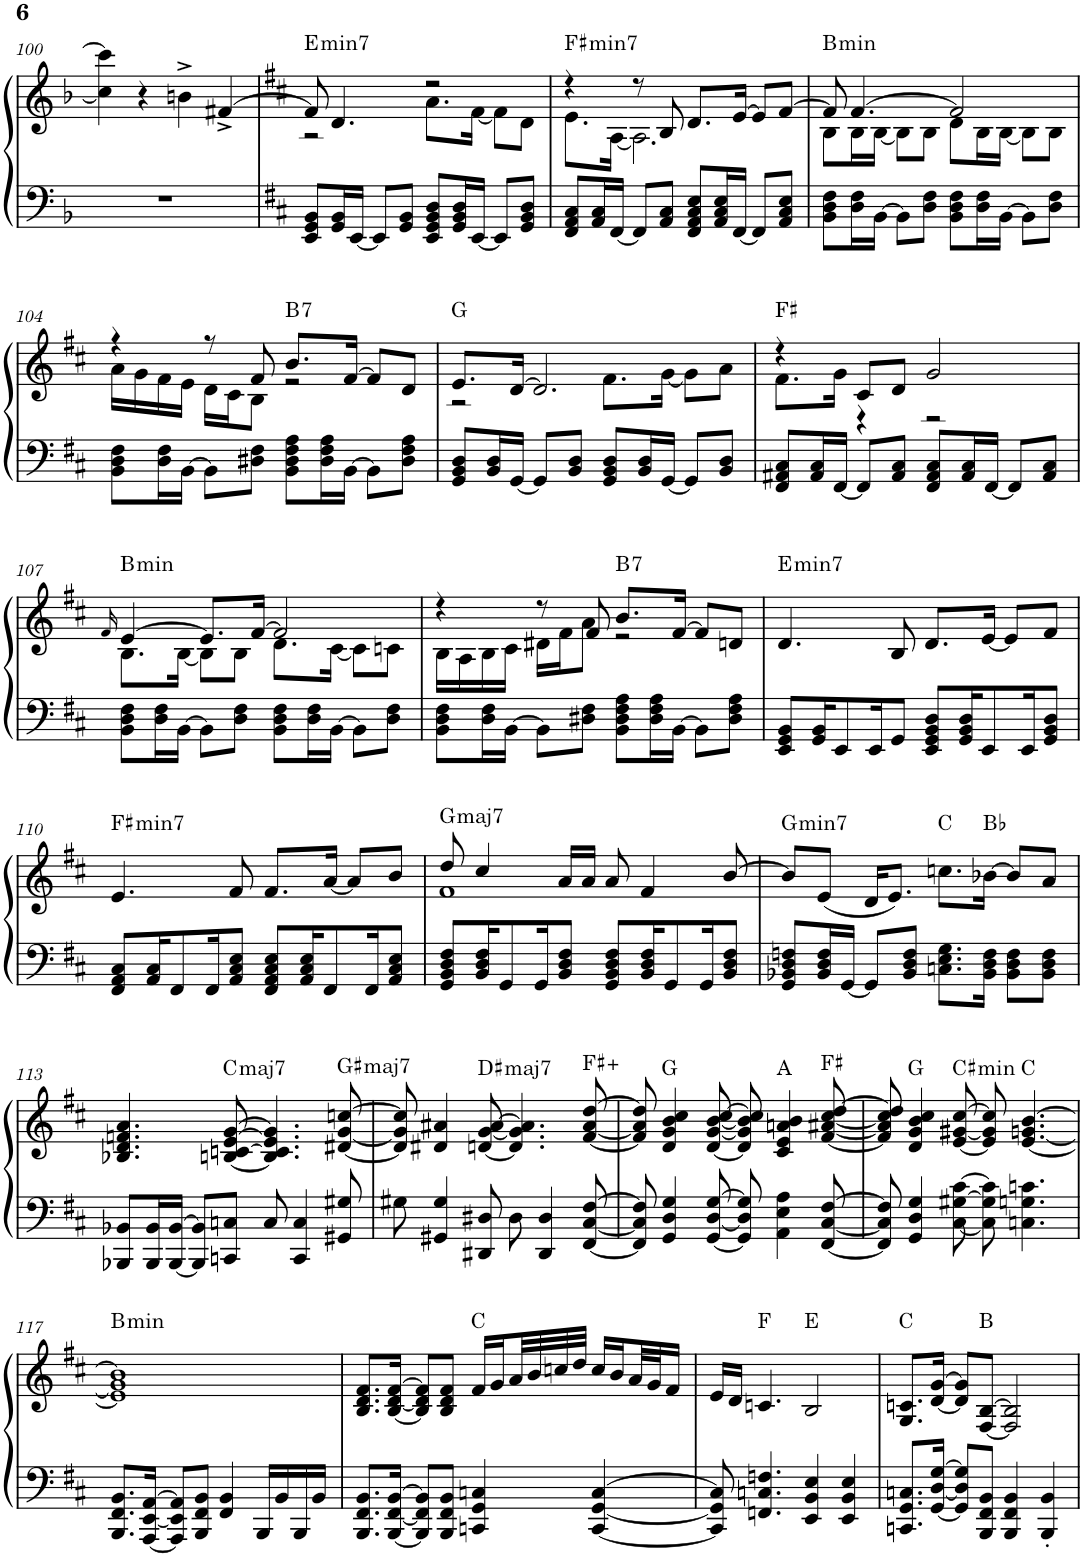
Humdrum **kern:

**kern	**kern	**harte
*part1	*part1	*part1
*staff2	*staff1	*
*I"Piano	*	*
*I'Pno.	*	*
!!LO:PB:g=z
*clefF4	*clefG2	*
*k[b-]	*k[b-]	*
*M4/4	*M4/4	*
=100	=100	=100
1r	4cc-\] 4ccc-\]	.
.	4r	.
.	4bn^\	.
.	[4f#X^/	.
=101	=101	=101
*k[f#c#]	*k[f#c#]	*
*	*^	*
!	!	!	!LO:H:kt=min7
8EE/ 8GG/ 8BB/L	8f#/]	2r	E:min7
16GG/ 16BB/L	4.d/	.	.
[16EE/JJ	.	.	.
8EE/L]	.	.	.
8GG/ 8BB/J	.	.	.
8EE/ 8GG/ 8BB/ 8D/L	2r	8.a\L	.
16GG/ 16BB/ 16D/L	.	.	.
[16EE/JJ	.	[16f#\Jk	.
8EE/L]	.	8f#\L]	.
8GG/ 8BB/ 8D/J	.	8d\J	.
=102	=102	=102	=102
!	!	!	!LO:H:kt=min7
8FF#/ 8AA/ 8C#/L	4r	8.e\L	F#:min7
16AA/ 16C#/L	.	.	.
[16FF#/JJ	.	[16A\Jk	.
8FF#/L]	8r	2.A\]	.
8AA/ 8C#/J	8B/	.	.
8FF#/ 8AA/ 8C#/ 8E/L	8.d/L	.	.
16AA/ 16C#/ 16E/L	.	.	.
[16FF#/JJ	[16e/Jk	.	.
8FF#/L]	8e/L]	.	.
8AA/ 8C#/ 8E/J	[8f#/J	.	.
=103	=103	=103	=103
!	!	!	!LO:H:kt=min
8BB\ 8D\ 8F#\L	8f#/]	8B\L	B:min
16D\ 16F#\L	[4.f#/	16B\L	.
[16BB\JJ	.	[16B\JJ	.
8BB\L]	.	8B\L]	.
8D\ 8F#\J	.	8B\J	.
8BB\ 8D\ 8F#\L	2f#/]	8d\L	.
16D\ 16F#\L	.	16B\L	.
[16BB\JJ	.	[16B\JJ	.
8BB\L]	.	8B\L]	.
8D\ 8F#\J	.	8B\J	.
!!LO:LB:g=z	!!
=104	=104	=104	=104
8BB\ 8D\ 8F#\L	4r	16a\LL	.
.	.	16g\	.
16D\ 16F#\L	.	16f#\	.
[16BB\JJ	.	16e\JJ	.
8BB\L]	8r	16d\LL	.
.	.	16c#\J	.
8D#X\ 8F#\J	8f#/	8B\J	.
!	!	!	!LO:H:kt=7
8BB\ 8D#\ 8F#\ 8A\L	8.b/L	2r	B:7
16D#\ 16F#\ 16A\L	.	.	.
[16BB\JJ	[16f#/Jk	.	.
8BB\L]	8f#/L]	.	.
8D#\ 8F#\ 8A\J	8d/J	.	.
=105	=105	=105	=105
8GG/ 8BB/ 8D/L	8.e/L	2r	G:maj
16BB/ 16D/L	.	.	.
[16GG/JJ	[16d/Jk	.	.
8GG/L]	2.d/]	.	.
8BB/ 8D/J	.	.	.
8GG/ 8BB/ 8D/L	.	8.f#\L	.
16BB/ 16D/L	.	.	.
[16GG/JJ	.	[16g\Jk	.
8GG/L]	.	8g\L]	.
8BB/ 8D/J	.	8a\J	.
=106	=106	=106	=106
8FF#/ 8AA#X/ 8C#/L	4r	8.f#\L	F#:maj
16AA#/ 16C#/L	.	.	.
[16FF#/JJ	.	16g\Jk	.
8FF#/L]	8c#/L	4r	.
8AA#/ 8C#/J	8d/J	.	.
8FF#/ 8AA#/ 8C#/L	2g/	2r	.
16AA#/ 16C#/L	.	.	.
[16FF#/JJ	.	.	.
8FF#/L]	.	.	.
8AA#/ 8C#/J	.	.	.
!!LO:LB:g=z	!!
=107	=107	=107	=107
.	16qf#/	.	.
!	!	!	!LO:H:kt=min
8BB\ 8D\ 8F#\L	[4e/	8.B\L	B:min
16D\ 16F#\L	.	.	.
[16BB\JJ	.	[16B\Jk	.
8BB\L]	8.e/L]	8B\L]	.
8D\ 8F#\J	.	8B\J	.
.	[16f#/Jk	.	.
8BB\ 8D\ 8F#\L	2f#/]	8.d\L	.
16D\ 16F#\L	.	.	.
[16BB\JJ	.	[16c#\Jk	.
8BB\L]	.	8c#\L]	.
8D\ 8F#\J	.	8cn\J	.
=108	=108	=108	=108
8BB\ 8D\ 8F#\L	4r	16B\LL	.
.	.	16A\	.
16D\ 16F#\L	.	16B\	.
[16BB\JJ	.	16c#\JJ	.
8BB\L]	8r	16d#X\LL	.
.	.	16f#\J	.
8D#X\ 8F#\J	8f#/	8a\J	.
!	!	!	!LO:H:kt=7
8BB\ 8D#\ 8F#\ 8A\L	8.b/L	2r	B:7
16D#\ 16F#\ 16A\L	.	.	.
[16BB\JJ	[16f#/Jk	.	.
8BB\L]	8f#/L]	.	.
8D#\ 8F#\ 8A\J	8dn/J	.	.
*	*v	*v	*
=109	=109	=109
!	!	!LO:H:kt=min7
8EE/ 8GG/ 8BB/L	4.d/	E:min7
16GG/ 16BB/K	.	.
8EE/	.	.
16EE/K	.	.
8GG/J	8B/	.
8EE/ 8GG/ 8BB/ 8D/L	8.d/L	.
16GG/ 16BB/ 16D/K	.	.
8EE/	[16e/Jk	.
.	8e/L]	.
16EE/K	.	.
8GG/ 8BB/ 8D/J	8f#/J	.
!!LO:LB:g=z
=110	=110	=110
!	!	!LO:H:kt=min7
8FF#/ 8AA/ 8C#/L	4.e/	F#:min7
16AA/ 16C#/K	.	.
8FF#/	.	.
16FF#/K	.	.
8AA/ 8C#/ 8E/J	8f#/	.
8FF#/ 8AA/ 8C#/ 8E/L	8.f#/L	.
16AA/ 16C#/ 16E/K	.	.
8FF#/	[16a/Jk	.
.	8a/L]	.
16FF#/K	.	.
8AA/ 8C#/ 8E/J	8b/J	.
=111	=111	=111
*	*^	*
!	!	!	!LO:H:kt=maj7
8GG/ 8BB/ 8D/ 8F#/L	8dd/	1f#	G:maj7
16BB/ 16D/ 16F#/K	4cc#/	.	.
8GG/	.	.	.
16GG/K	.	.	.
8BB/ 8D/ 8F#/J	16a/LL	.	.
.	16a/JJ	.	.
8GG/ 8BB/ 8D/ 8F#/L	8a/	.	.
16BB/ 16D/ 16F#/K	4f#/	.	.
8GG/	.	.	.
16GG/K	.	.	.
8BB/ 8D/ 8F#/J	[8b/	.	.
*	*v	*v	*
=112	=112	=112
!	!	!LO:H:kt=min7
8GG/ 8BB-X/ 8D/ 8Fn/L	8b/L]	G:min7
16BB-/ 16D/ 16F/L	(8e/J	.
[16GG/JJ	.	.
8GG/L]	16d/KL	.
.	8.e/J)	.
8BB-/ 8D/ 8F/J	.	.
8.Cn\ 8.E\ 8.G\L	8.ccn\L	C:maj
16BB-\ 16D\ 16F\Jk	[16b-X\Jk	Bb:maj
8BB-\ 8D\ 8F\L	8b-/L]	.
8BB-\ 8D\ 8F\J	8a/J	.
!!LO:LB:g=z
=113	=113	=113
8BBB-X/ 8BB-X/L	4.B-X/ 4.d/ 4.fn/ 4.a/	.
16BBB-/ 16BB-/L	.	.
[16BBB-/ [16BB-/JJ	.	.
8BBB-/] 8BB-/]L	.	.
!	!	!LO:H:kt=maj7
8CCn/ 8Cn/J	[8Bn/ [8cn/ [8e/ [8g/	C:maj7
8C/	4.B/] 4.c/] 4.e/] 4.g/]	.
4CC/ 4C/	.	.
!	!	!LO:H:kt=maj7
8GG#X/ 8G#X/	[8d#X/ [8g/ [8ccn/	G#:maj7
=114	=114	=114
8G#X\	8d#/] 8g/] 8cc/]	.
4GG#X/ 4G#/	4d#X/ 4a#X/	.
!	!	!LO:H:kt=maj7
8DD#X/ 8D#X/	[8dn/ [8g/ [8a#/	D#:maj7
8D#\	4.d/] 4.g/] 4.a#/]	.
4DD#/ 4D#/	.	.
[8FF#/ [8C#/ [8F#/	[8f#/ [8a#/ [8dd/	F#:aug
=115	=115	=115
8FF#/] 8C#/] 8F#/]	8f#/] 8a#/] 8dd/]	.
4GG/ 4D/ 4G/	4d/ 4g/ 4b/ 4cc#/	G:maj
[8GG/ [8D/ [8G/	[8d/ [8g/ [8b/ [8cc#/	.
8GG/] 8D/] 8G/]	8d/] 8g/] 8b/] 8cc#/]	.
4AA\ 4E\ 4A\	4c#/ 4e/ 4an/ 4b/	A:maj
[8FF#/ [8C#/ [8F#/	[8f#/ [8a#X/ [8cc#/ [8dd/	F#:maj
=116	=116	=116
8FF#/] 8C#/] 8F#/]	8f#/] 8a#/] 8cc#/] 8dd/]	.
4GG/ 4D/ 4G/	4d/ 4g/ 4b/ 4cc#/	G:maj
!	!	!LO:H:kt=min
[8C#\ [8G#X\ [8c#\	[8e/ [8g#X/ [8cc#/	C#:min
8C#\] 8G#\] 8c#\]	8e/] 8g#/] 8cc#/]	.
4.Cn\ 4.Gn\ 4.cn\	[4.e/ [4.gn/ [4.b/	C:maj
!!LO:LB:g=z
=117	=117	=117
!	!	!LO:H:kt=min
8.BBB/ 8.FF#/ 8.BB/L	1e] 1g] 1b]	B:min
[16AAA/ [16EE/ [16AA/Jk	.	.
8AAA/] 8EE/] 8AA/]L	.	.
8BBB/ 8FF#/ 8BB/J	.	.
4FF#/ 4BB/	.	.
16BBB/LL	.	.
16BB/	.	.
16BBB/	.	.
16BB/JJ	.	.
=118	=118	=118
8.BBB/ 8.FF#/ 8.BB/L	8.B/ 8.d/ 8.f#/L	.
[16BBB/ [16FF#/ [16BB/Jk	[16B/ [16d/ [16f#/Jk	.
8BBB/] 8FF#/] 8BB/]L	8B/] 8d/] 8f#/]L	.
8BBB/ 8FF#/ 8BB/J	8B/ 8d/ 8f#/J	.
4CCn/ 4GG/ 4Cn/	16f#/LL	C:maj
.	16g/	.
.	32a/L	.
.	32b/	.
.	32ccn/	.
.	32dd/JJJ	.
[4CC/ [4GG/ [4C/	16cc/LL	.
.	16b/	.
.	32a/L	.
.	32g/J	.
.	16f#/JJ	.
=119	=119	=119
8CC/] 8GG/] 8C/]	16e/LL	.
.	16d/JJ	.
4.FFn/ 4.Cn/ 4.Fn/	4.cn/	F:maj
4EE/ 4BB/ 4E/	2B/	E:maj
4EE/ 4BB/ 4E/	.	.
=120	=120	=120
8.CCn/ 8.GG/ 8.Cn/L	8.G/ 8.cn/L	C:maj
[16GG/ [16D/ [16G/Jk	[16d/ [16g/Jk	.
8GG/] 8D/] 8G/]L	8d/] 8g/]L	.
8BBB/ 8FF#/ 8BB/J	[8F#/ [8B/J	B:maj
4BBB/ 4FF#/ 4BB/	2F#/] 2B/]	.
4BBB/' 4BB/'	.	.
=	=	=
*-	*-	*-
